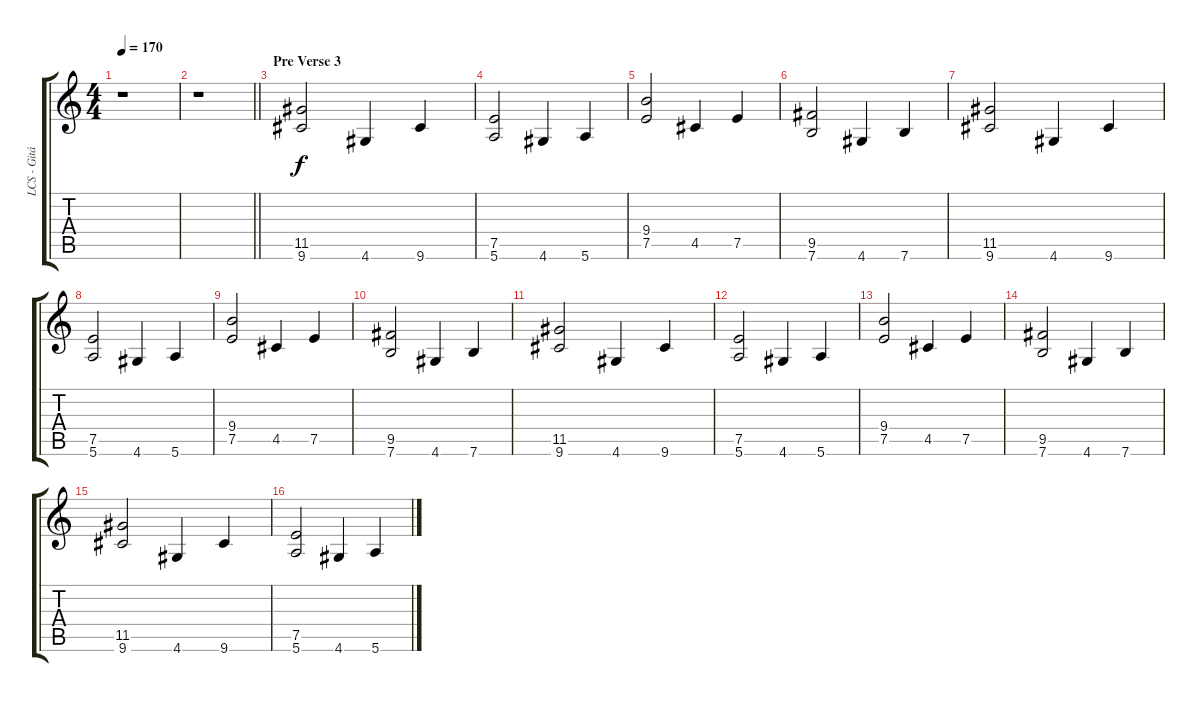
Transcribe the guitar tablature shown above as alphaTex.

\track ("LCS - Gitár 2" "LCS - Gitá") {instrument distortionguitar}
\staff {score tabs}
\tuning (E4 B3 G3 D3 A2 E2) {hide}
\ts (4 4)
\tempo 170
\clef g2
\ks c
r.1{dy f} |
\barLineRight lightlight
r.1 |
\section ("" "Pre Verse 3")
(11.5 9.6).2 4.6.4 9.6.4 |
(7.5 5.6).2 4.6.4 5.6.4 |
(9.4 7.5).2 4.5.4 7.5.4 |
(9.5 7.6).2 4.6.4 7.6.4 |
(11.5 9.6).2 4.6.4 9.6.4 |
(7.5 5.6).2 4.6.4 5.6.4 |
(9.4 7.5).2 4.5.4 7.5.4 |
(9.5 7.6).2 4.6.4 7.6.4 |
(11.5 9.6).2 4.6.4 9.6.4 |
(7.5 5.6).2 4.6.4 5.6.4 |
(9.4 7.5).2 4.5.4 7.5.4 |
(9.5 7.6).2 4.6.4 7.6.4 |
(11.5 9.6).2 4.6.4 9.6.4 |
(7.5 5.6).2 4.6.4 5.6.4
